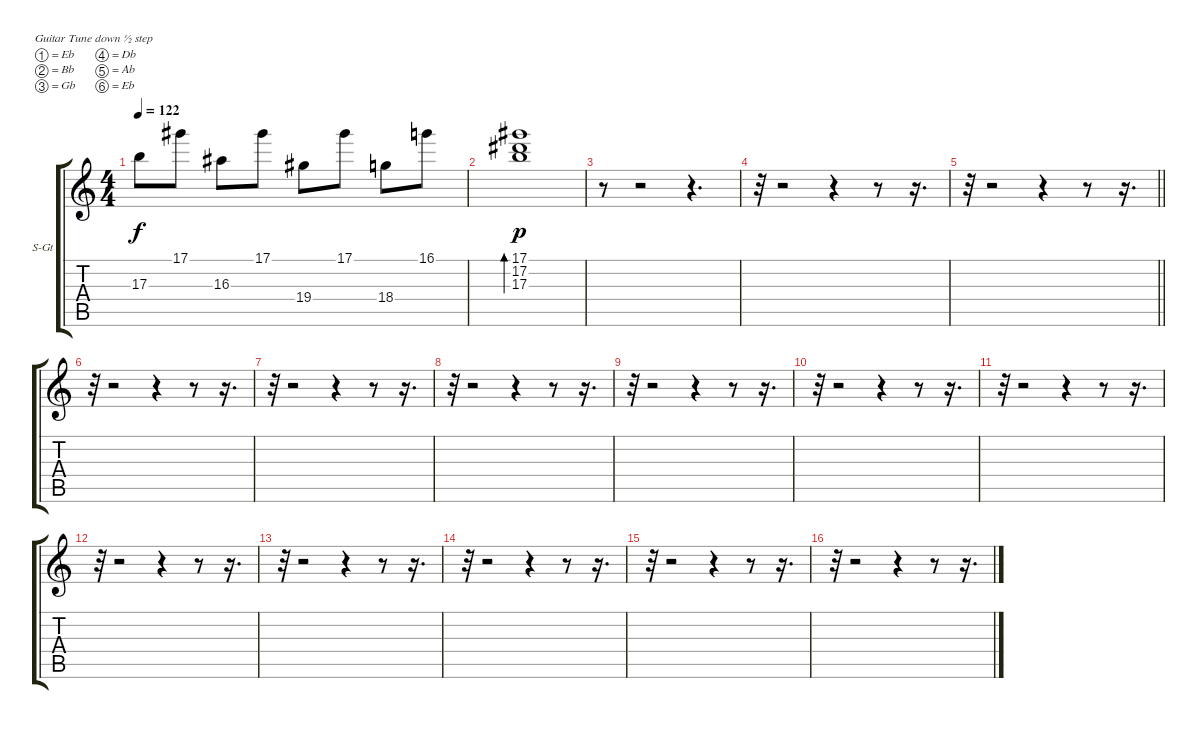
\bracketExtendMode groupsimilarinstruments
\firstSystemTrackNameOrientation horizontal
\otherSystemsTrackNameOrientation horizontal
\track ("Piano" "S-Gt") {instrument acousticgrandpiano}
\staff {score tabs}
\tuning (Eb4 Bb3 Gb3 Db3 Ab2 Eb2)
\displaytranspose 12
\ts (4 4)
\tempo 122
\clef g2
\ks c
17.3.8{dy f} 17.1.8 16.3.8 17.1.8 19.4.8 17.1.8 18.4.8 16.1.8 |
(17.1 17.2 17.3).1{bd 120 dy p} |
r.8 r.2 r.4{d} |
r.32 r.2 r.4 r.8 r.16{d} |
\barLineRight lightlight
r.32 r.2 r.4 r.8 r.16{d} |
r.32 r.2 r.4 r.8 r.16{d} |
r.32 r.2 r.4 r.8 r.16{d} |
r.32 r.2 r.4 r.8 r.16{d} |
r.32 r.2 r.4 r.8 r.16{d} |
r.32 r.2 r.4 r.8 r.16{d} |
r.32 r.2 r.4 r.8 r.16{d} |
r.32 r.2 r.4 r.8 r.16{d} |
r.32 r.2 r.4 r.8 r.16{d} |
r.32 r.2 r.4 r.8 r.16{d} |
r.32 r.2 r.4 r.8 r.16{d} |
r.32 r.2 r.4 r.8 r.16{d}
